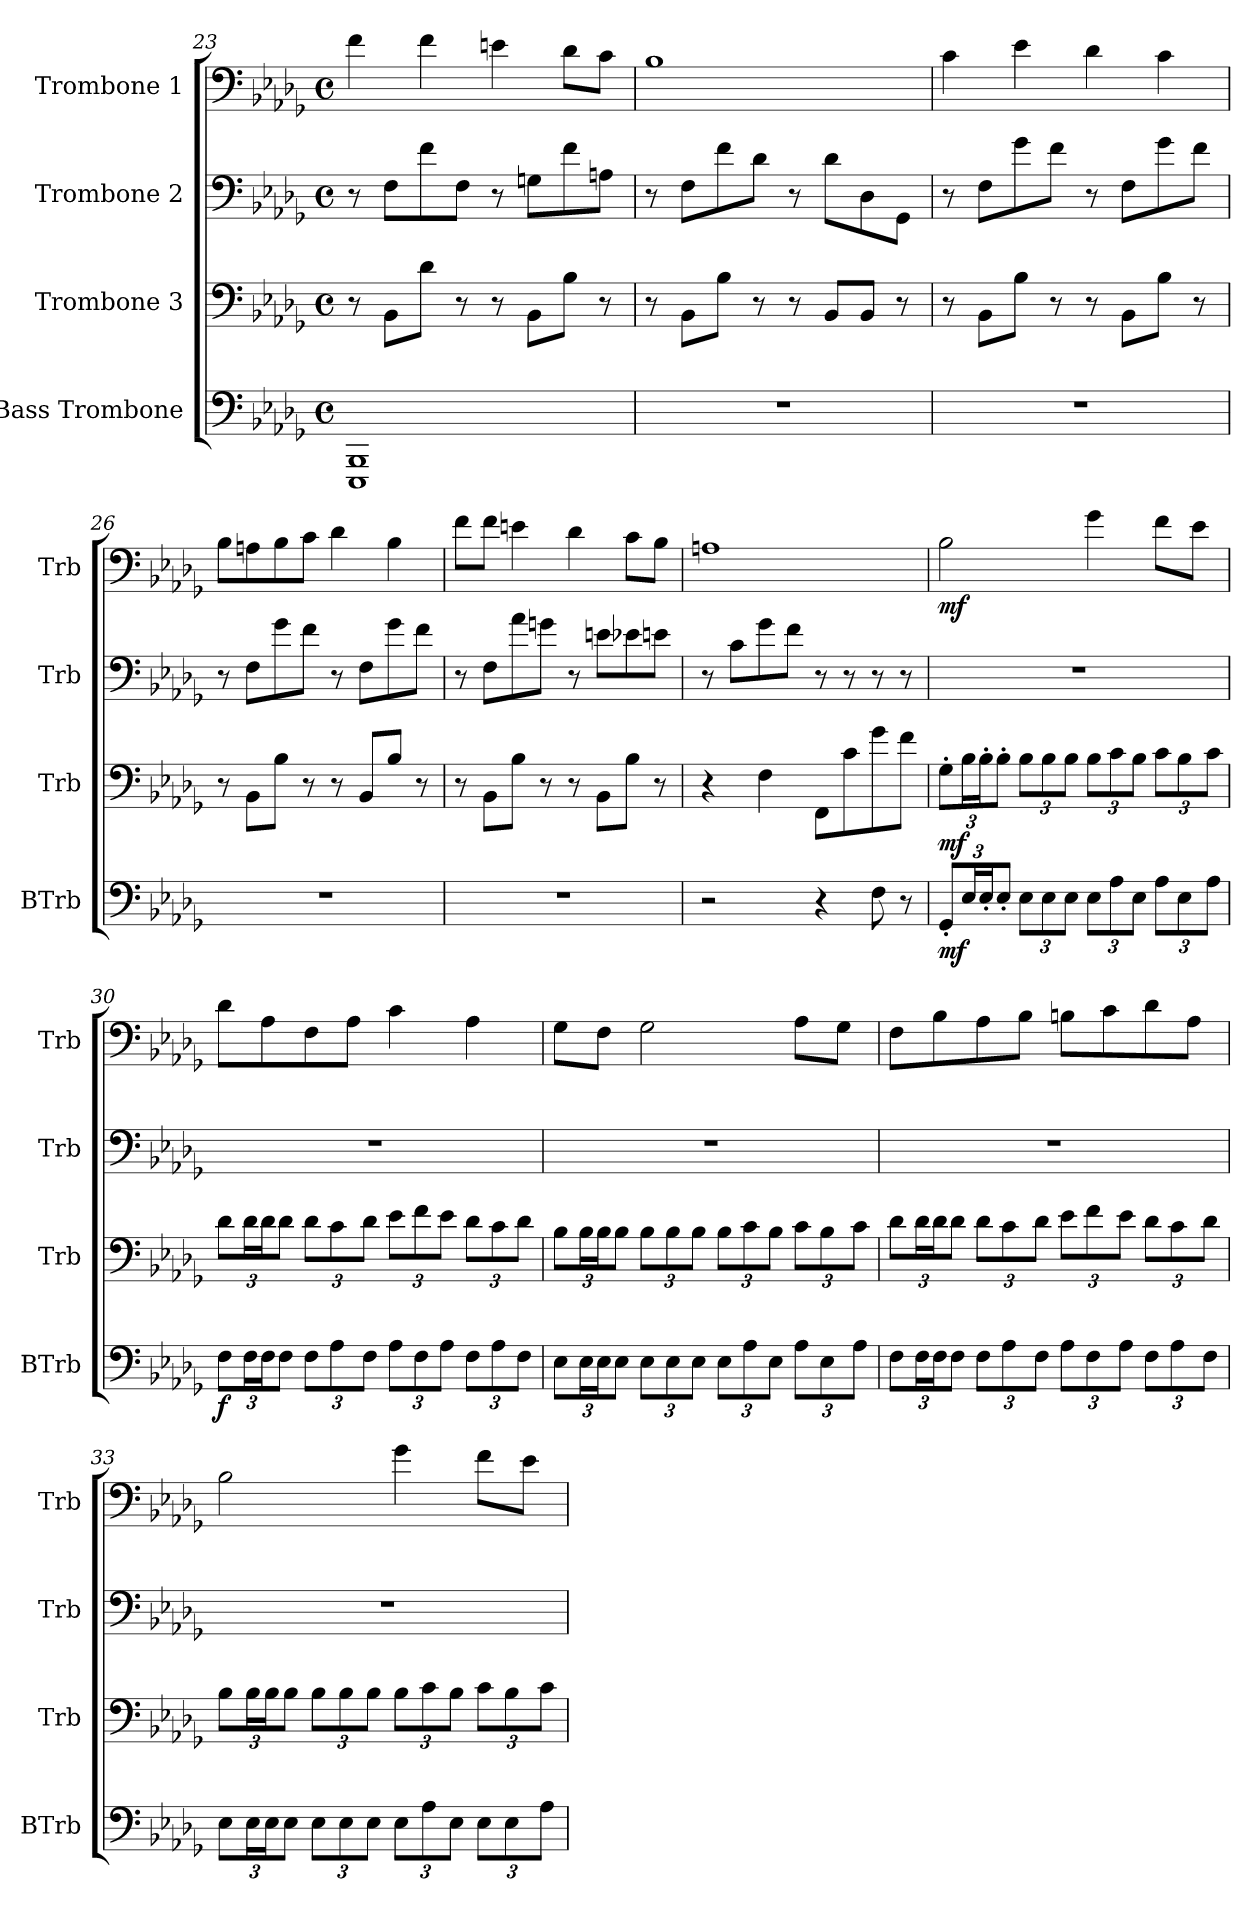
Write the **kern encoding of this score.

**kern	**dynam	**kern	**dynam	**kern	**kern	**dynam
*part4	*part4	*part3	*part3	*part2	*part1	*part1
*staff4	*staff4	*staff3	*staff3	*staff2	*staff1	*staff1
*I"Bass Trombone	*	*I"Trombone 3	*	*I"Trombone 2	*I"Trombone 1	*
*I'BTrb	*	*I'Trb	*	*I'Trb	*I'Trb	*
!!LO:LB:g=z
*clefF4	*	*clefF4	*	*clefF4	*clefF4	*
*k[b-e-a-d-g-]	*	*k[b-e-a-d-g-]	*	*k[b-e-a-d-g-]	*k[b-e-a-d-g-]	*
*D-:	*	*D-:	*	*D-:	*D-:	*
*M4/4	*	*M4/4	*	*M4/4	*M4/4	*
*met(c)	*	*met(c)	*	*met(c)	*met(c)	*
=23	=23	=23	=23	=23	=23	=23
1EEE- 1BBB-	.	8r	.	8r	4f\	.
.	.	8BB-\L	.	8F\L	.	.
.	.	8d-\J	.	8f\	4f\	.
.	.	8r	.	8F\J	.	.
.	.	8r	.	8r	4en\	.
.	.	8BB-\L	.	8Gn\L	.	.
.	.	8B-\J	.	8f\	8d-\L	.
.	.	8r	.	8An\J	8c\J	.
=24	=24	=24	=24	=24	=24	=24
1r	.	8r	.	8r	1B-	.
.	.	8BB-\L	.	8F\L	.	.
.	.	8B-\J	.	8f\	.	.
.	.	8r	.	8d-\J	.	.
.	.	8r	.	8r	.	.
.	.	8BB-/L	.	8d-\L	.	.
.	.	8BB-/J	.	8D-\	.	.
.	.	8r	.	8GG-\J	.	.
=25	=25	=25	=25	=25	=25	=25
1r	.	8r	.	8r	4c\	.
.	.	8BB-\L	.	8F\L	.	.
.	.	8B-\J	.	8g-\	4e-\	.
.	.	8r	.	8f\J	.	.
.	.	8r	.	8r	4d-\	.
.	.	8BB-\L	.	8F\L	.	.
.	.	8B-\J	.	8g-\	4c\	.
.	.	8r	.	8f\J	.	.
=26	=26	=26	=26	=26	=26	=26
1r	.	8r	.	8r	8B-\L	.
.	.	8BB-\L	.	8F\L	8An\	.
.	.	8B-\J	.	8g-\	8B-\	.
.	.	8r	.	8f\J	8c\J	.
.	.	8r	.	8r	4d-\	.
.	.	8BB-/L	.	8F\L	.	.
.	.	8B-/J	.	8g-\	4B-\	.
.	.	8r	.	8f\J	.	.
!!LO:PB:g=z
=27	=27	=27	=27	=27	=27	=27
1r	.	8r	.	8r	8f\L	.
.	.	8BB-\L	.	8F\L	8f\J	.
.	.	8B-\J	.	8a-\	4en\	.
.	.	8r	.	8gn\J	.	.
.	.	8r	.	8r	4d-\	.
.	.	8BB-\L	.	8en\L	.	.
.	.	8B-\J	.	8e-X\	8c\L	.
.	.	8r	.	8en\J	8B-\J	.
=28	=28	=28	=28	=28	=28	=28
2r	.	4r	.	8r	1An	.
.	.	.	.	8c\L	.	.
.	.	4F\	.	8g-\	.	.
.	.	.	.	8f\J	.	.
4r	.	8FF\L	.	8r	.	.
.	.	8c\	.	8r	.	.
8F\	.	8g-\	.	8r	.	.
8r	.	8f\J	.	8r	.	.
=29	=29	=29	=29	=29	=29	=29
*Xbrackettup	*	*Xbrackettup	*	*	*	*
!	!LO:DY:b	!	!LO:DY:b	!	!	!LO:DY:b
12GG-'/L	mf	12G-'\L	mf	1r	2B-\	mf
24E-/L	.	24B-\L	.	.	.	.
24E-'/J	.	24B-'\J	.	.	.	.
12E-'/J	.	12B-'\J	.	.	.	.
12E-\L	.	12B-\L	.	.	.	.
12E-\	.	12B-\	.	.	.	.
12E-\J	.	12B-\J	.	.	.	.
12E-\L	.	12B-\L	.	.	4g-\	.
12A-\	.	12c\	.	.	.	.
12E-\J	.	12B-\J	.	.	.	.
12A-\L	.	12c\L	.	.	8f\L	.
12E-\	.	12B-\	.	.	.	.
.	.	.	.	.	8e-\J	.
12A-\J	.	12c\J	.	.	.	.
!!LO:LB:g=z
=30	=30	=30	=30	=30	=30	=30
!	!LO:DY:b	!	!	!	!	!
12F\L	f	12d-\L	.	1r	8d-\L	.
24F\L	.	24d-\L	.	.	.	.
24F\J	.	24d-\J	.	.	8A-\	.
12F\J	.	12d-\J	.	.	.	.
12F\L	.	12d-\L	.	.	8F\	.
12A-\	.	12c\	.	.	.	.
.	.	.	.	.	8A-\J	.
12F\J	.	12d-\J	.	.	.	.
12A-\L	.	12e-\L	.	.	4c\	.
12F\	.	12f\	.	.	.	.
12A-\J	.	12e-\J	.	.	.	.
12F\L	.	12d-\L	.	.	4A-\	.
12A-\	.	12c\	.	.	.	.
12F\J	.	12d-\J	.	.	.	.
=31	=31	=31	=31	=31	=31	=31
12E-\L	.	12B-\L	.	1r	8G-\L	.
24E-\L	.	24B-\L	.	.	.	.
24E-\J	.	24B-\J	.	.	8F\J	.
12E-\J	.	12B-\J	.	.	.	.
12E-\L	.	12B-\L	.	.	2G-\	.
12E-\	.	12B-\	.	.	.	.
12E-\J	.	12B-\J	.	.	.	.
12E-\L	.	12B-\L	.	.	.	.
12A-\	.	12c\	.	.	.	.
12E-\J	.	12B-\J	.	.	.	.
12A-\L	.	12c\L	.	.	8A-\L	.
12E-\	.	12B-\	.	.	.	.
.	.	.	.	.	8G-\J	.
12A-\J	.	12c\J	.	.	.	.
!!LO:PB:g=z
=32	=32	=32	=32	=32	=32	=32
12F\L	.	12d-\L	.	1r	8F\L	.
24F\L	.	24d-\L	.	.	.	.
24F\J	.	24d-\J	.	.	8B-\	.
12F\J	.	12d-\J	.	.	.	.
12F\L	.	12d-\L	.	.	8A-\	.
12A-\	.	12c\	.	.	.	.
.	.	.	.	.	8B-\J	.
12F\J	.	12d-\J	.	.	.	.
12A-\L	.	12e-\L	.	.	8Bn\L	.
12F\	.	12f\	.	.	.	.
.	.	.	.	.	8c\	.
12A-\J	.	12e-\J	.	.	.	.
12F\L	.	12d-\L	.	.	8d-\	.
12A-\	.	12c\	.	.	.	.
.	.	.	.	.	8A-\J	.
12F\J	.	12d-\J	.	.	.	.
=33	=33	=33	=33	=33	=33	=33
12E-\L	.	12B-\L	.	1r	2B-\	.
24E-\L	.	24B-\L	.	.	.	.
24E-\J	.	24B-\J	.	.	.	.
12E-\J	.	12B-\J	.	.	.	.
12E-\L	.	12B-\L	.	.	.	.
12E-\	.	12B-\	.	.	.	.
12E-\J	.	12B-\J	.	.	.	.
12E-\L	.	12B-\L	.	.	4g-\	.
12A-\	.	12c\	.	.	.	.
12E-\J	.	12B-\J	.	.	.	.
12E-\L	.	12c\L	.	.	8f\L	.
12E-\	.	12B-\	.	.	.	.
.	.	.	.	.	8e-\J	.
12A-\J	.	12c\J	.	.	.	.
=	=	=	=	=	=	=
*-	*-	*-	*-	*-	*-	*-
